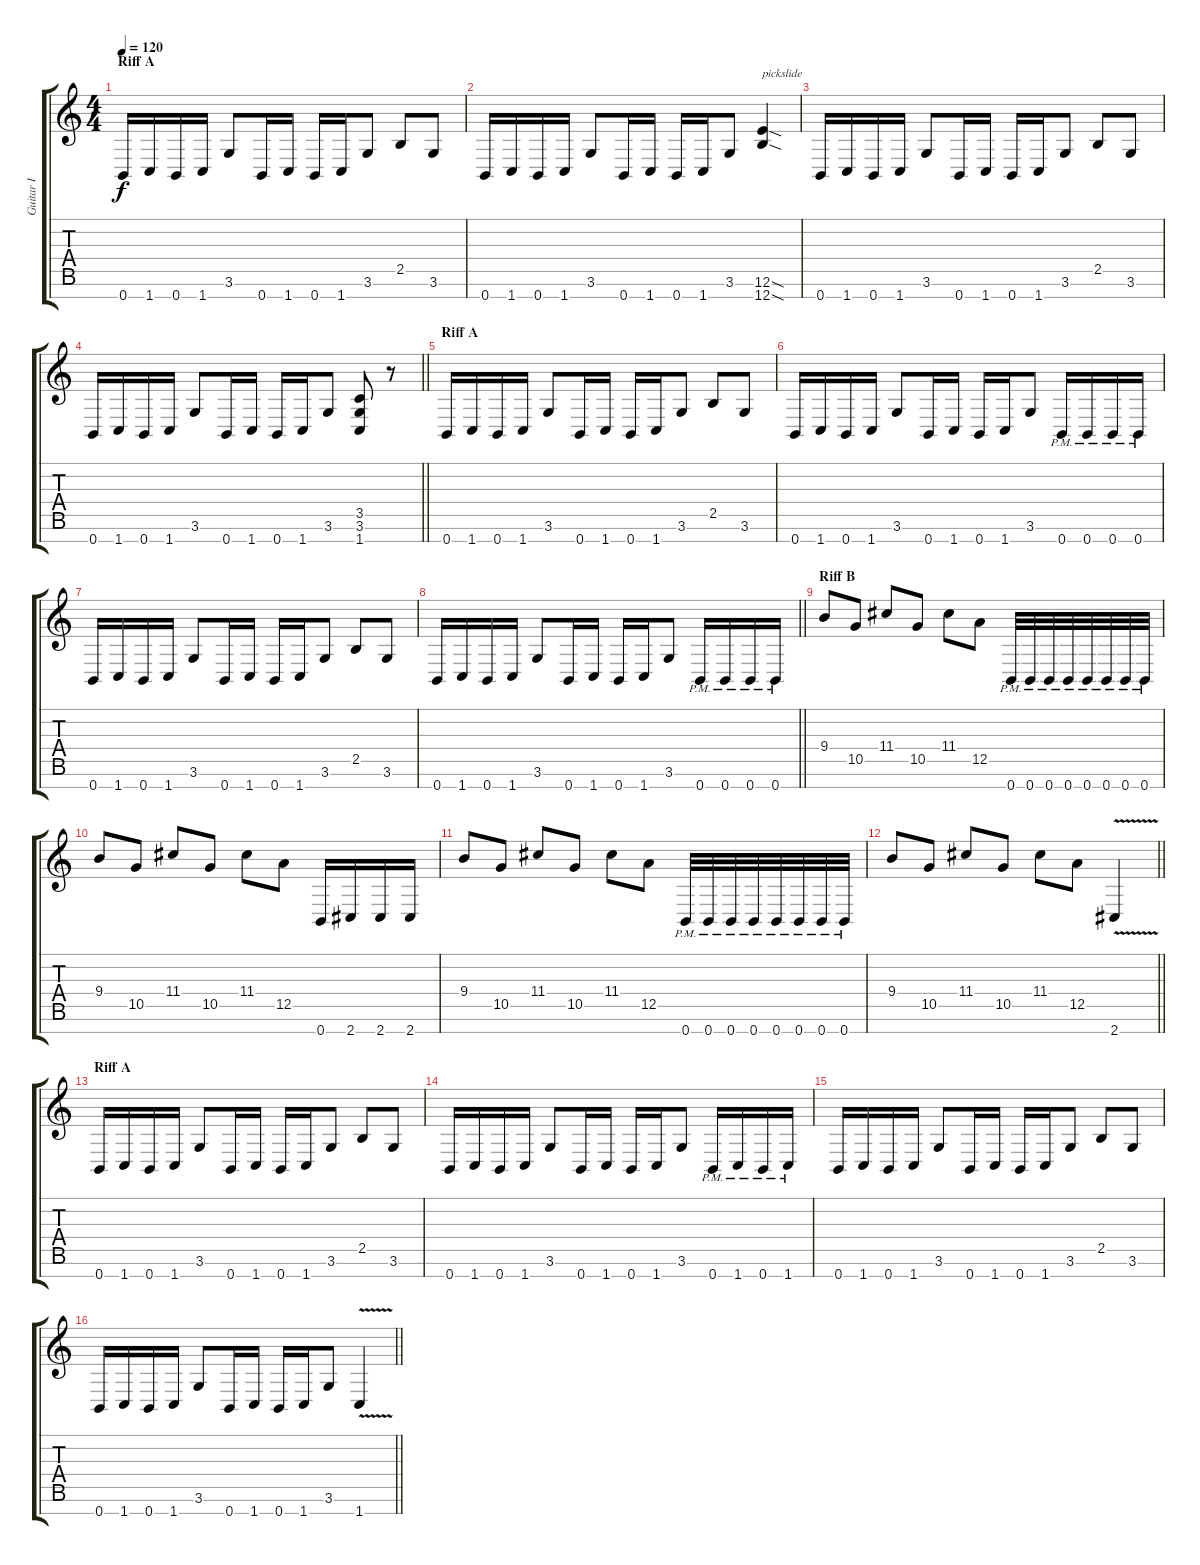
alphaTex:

\track ("Guitar I" "Guitar I") {instrument distortionguitar}
\staff {score tabs}
\tuning (E4 B3 G3 D3 A2 E2 B1) {hide}
\ts (4 4)
\section ("" "Riff A")
\tempo 120
\clef g2
\ks c
0.7.16{dy f instrument distortionguitar} 1.7.16 0.7.16 1.7.16 3.6.8 0.7.16 1.7.16 0.7.16 1.7.16 3.6.8 2.5.8 3.6.8 |
0.7.16 1.7.16 0.7.16 1.7.16 3.6.8 0.7.16 1.7.16 0.7.16 1.7.16 3.6.8 (12.6{sod} 12.7{sod}).4{txt "pickslide"} |
0.7.16 1.7.16 0.7.16 1.7.16 3.6.8 0.7.16 1.7.16 0.7.16 1.7.16 3.6.8 2.5.8 3.6.8 |
\barLineRight lightlight
0.7.16 1.7.16 0.7.16 1.7.16 3.6.8 0.7.16 1.7.16 0.7.16 1.7.16 3.6.8 (3.5 3.6 1.7).8 r.8 |
\section ("" "Riff A")
0.7.16 1.7.16 0.7.16 1.7.16 3.6.8 0.7.16 1.7.16 0.7.16 1.7.16 3.6.8 2.5.8 3.6.8 |
0.7.16 1.7.16 0.7.16 1.7.16 3.6.8 0.7.16 1.7.16 0.7.16 1.7.16 3.6.8 0.7{pm}.16 0.7{pm}.16 0.7{pm}.16 0.7{pm}.16 |
0.7.16 1.7.16 0.7.16 1.7.16 3.6.8 0.7.16 1.7.16 0.7.16 1.7.16 3.6.8 2.5.8 3.6.8 |
\barLineRight lightlight
0.7.16 1.7.16 0.7.16 1.7.16 3.6.8 0.7.16 1.7.16 0.7.16 1.7.16 3.6.8 0.7{pm}.16 0.7{pm}.16 0.7{pm}.16 0.7{pm}.16 |
\section ("" "Riff B")
9.4.8 10.5.8 11.4.8 10.5.8 11.4.8 12.5.8 0.7{pm}.32 0.7{pm}.32 0.7{pm}.32 0.7{pm}.32 0.7{pm}.32 0.7{pm}.32 0.7{pm}.32 0.7{pm}.32 |
9.4.8 10.5.8 11.4.8 10.5.8 11.4.8 12.5.8 0.7.16 2.7.16 2.7.16 2.7.16 |
9.4.8 10.5.8 11.4.8 10.5.8 11.4.8 12.5.8 0.7{pm}.32 0.7{pm}.32 0.7{pm}.32 0.7{pm}.32 0.7{pm}.32 0.7{pm}.32 0.7{pm}.32 0.7{pm}.32 |
\barLineRight lightlight
9.4.8 10.5.8 11.4.8 10.5.8 11.4.8 12.5.8 2.7{v}.4 |
\section ("" "Riff A")
0.7.16 1.7.16 0.7.16 1.7.16 3.6.8 0.7.16 1.7.16 0.7.16 1.7.16 3.6.8 2.5.8 3.6.8 |
0.7.16 1.7.16 0.7.16 1.7.16 3.6.8 0.7.16 1.7.16 0.7.16 1.7.16 3.6.8 0.7{pm}.16 1.7{pm}.16 0.7{pm}.16 1.7{pm}.16 |
0.7.16 1.7.16 0.7.16 1.7.16 3.6.8 0.7.16 1.7.16 0.7.16 1.7.16 3.6.8 2.5.8 3.6.8 |
\barLineRight lightlight
0.7.16 1.7.16 0.7.16 1.7.16 3.6.8 0.7.16 1.7.16 0.7.16 1.7.16 3.6.8 1.7{v}.4
